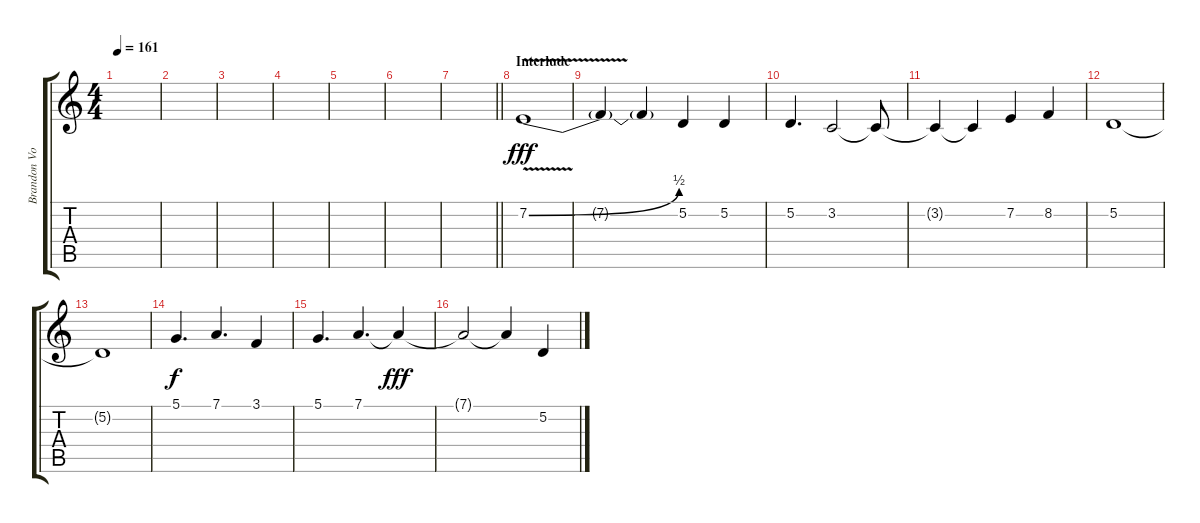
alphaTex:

\track ("Brandon Voice" "Brandon Vo") {instrument clarinet}
\staff {score tabs}
\tuning (D4 A3 F3 C3 G2 C2) {hide}
\ts (4 4)
\tempo 161
\clef g2
\ks c
|
|
|
|
|
|
\barLineRight lightlight
|
\section ("" "Interlude")
7.2{be (bend 0 0 60 2) v}.1{dy fff instrument pad8sweep} |
7.2{t}.4 7.2{t}.4 5.2.4 5.2.4 |
5.2.4{d} 3.2.2 3.2{t}.8 |
3.2{t}.4 3.2{t}.4 7.2.4 8.2.4 |
5.2.1 |
5.2{t}.1 |
5.1.4{d dy f instrument pad4choir} 7.1.4{d} 3.1.4 |
5.1.4{d} 7.1.4{d volume 11} 7.1{t}.4{dy fff} |
7.1{t}.2 7.1{t}.4 5.2.4{volume 16 instrument pad4choir}
